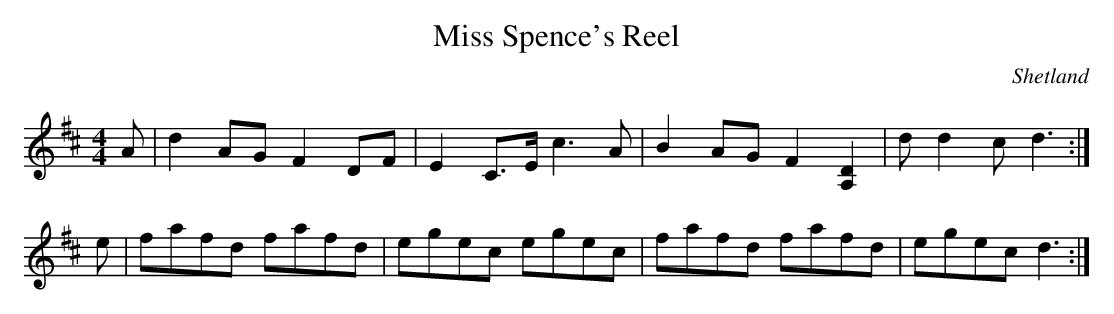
X:1
T:Miss Spence's Reel
O:Shetland
M:4/4
L:1/8
K:D
A|d2 AG F2 DF|E2 C>E c3 A|B2 AG F2 [A,2D2]|d d2 c d3 :|
e|fafd fafd|egec egec|fafd fafd|egec d3:|
